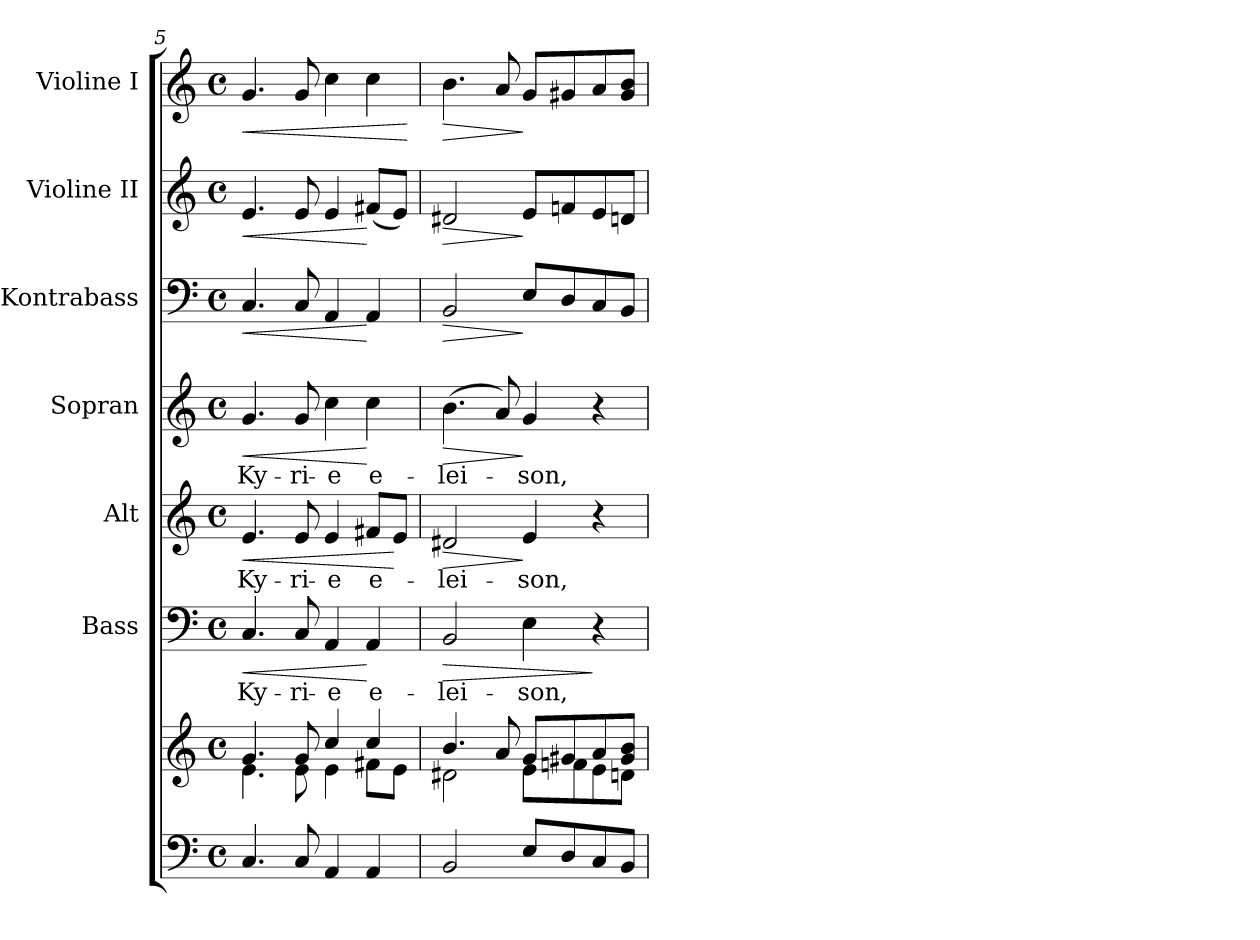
**kern	**kern	**kern	**text	**dynam	**kern	**text	**dynam	**kern	**text	**dynam	**kern	**dynam	**kern	**dynam	**kern	**dynam
*part7	*part7	*part6	*part6	*part6	*part5	*part5	*part5	*part4	*part4	*part4	*part3	*part3	*part2	*part2	*part1	*part1
*staff8	*staff7	*staff6	*staff6	*staff6	*staff5	*staff5	*staff5	*staff4	*staff4	*staff4	*staff3	*staff3	*staff2	*staff2	*staff1	*staff1
*	*	*I"Bass	*	*	*I"Alt	*	*	*I"Sopran	*	*	*I"Kontrabass	*	*I"Violine II	*	*I"Violine I	*
*	*	*I'B.	*	*	*I'A.	*	*	*I'S.	*	*	*I'Kb.	*	*I'Vl. II	*	*I'Vl. I	*
*clefF4	*clefG2	*clefF4	*	*	*clefG2	*	*	*clefG2	*	*	*clefF4	*	*clefG2	*	*clefG2	*
*	*	*	*	*	*	*	*	*	*	*	*ITrd7c12	*	*	*	*	*
*k[]	*k[]	*k[]	*	*	*k[]	*	*	*k[]	*	*	*k[]	*	*k[]	*	*k[]	*
*C:	*C:	*C:	*	*	*C:	*	*	*C:	*	*	*C:	*	*C:	*	*C:	*
*M4/4	*M4/4	*M4/4	*	*	*M4/4	*	*	*M4/4	*	*	*M4/4	*	*M4/4	*	*M4/4	*
*met(c)	*met(c)	*met(c)	*	*	*met(c)	*	*	*met(c)	*	*	*met(c)	*	*met(c)	*	*met(c)	*
=5	=5	=5	=5	=5	=5	=5	=5	=5	=5	=5	=5	=5	=5	=5	=5	=5
*	*^	*	*	*	*	*	*	*	*	*	*	*	*	*	*	*
!	!	!	!	!LO:LY:b	!LO:HP:b	!	!LO:LY:b	!LO:HP:b	!	!LO:LY:b	!LO:HP:b	!	!LO:HP:b	!	!LO:HP:b	!	!LO:HP:b
4.C/	4.g/	4.e\	4.C/	Ky-	<	4.e/	Ky-	<	4.g/	Ky-	<	4.CC/	<	4.e/	<	4.g/	<
!	!	!	!	!LO:LY:b	!	!	!LO:LY:b	!	!	!LO:LY:b	!	!	!	!	!	!	!
8C/	8g/	8e\	8C/	-ri-	.	8e/	-ri-	.	8g/	-ri-	.	8CC/	.	8e/	.	8g/	.
!	!	!	!	!LO:LY:b	!	!	!LO:LY:b	!	!	!LO:LY:b	!	!	!	!	!	!	!
4AA/	4cc/	4e\	4AA/	-e	.	4e/	-e	.	4cc\	-e	.	4AAA/	.	4e/	.	4cc\	.
!	!	!	!	!LO:LY:b	!	!	!LO:LY:b	!	!	!LO:LY:b	!	!	!	!	!	!	!
4AA/	4cc/	8f#X\L	4AA/	e-	[	8f#X/L	e-	.	4cc\	e-	[	4AAA/	[	(<8f#X/L	[	4cc\	.
.	.	8e\J	.	.	.	8e/J	.	[	.	.	.	.	.	8e/J)	.	.	.
*	*v	*v	*	*	*	*	*	*	*	*	*	*	*	*	*	*	*
.	.	.	.	.	.	.	.	.	.	.	.	.	.	.	.	[
=6	=6	=6	=6	=6	=6	=6	=6	=6	=6	=6	=6	=6	=6	=6	=6	=6
*	*^	*	*	*	*	*	*	*	*	*	*	*	*	*	*	*
!	!	!	!	!LO:LY:b	!LO:HP:b	!	!LO:LY:b	!LO:HP:b	!	!LO:LY:b	!LO:HP:b	!	!LO:HP:b	!	!LO:HP:b	!	!LO:HP:b
2BB/	4.b/	2d#X\	2BB/	-lei-	>	2d#X/	-lei-	>	(>4.b\	-lei-	>	2BBB/	>	2d#X/	>	4.b\	>
.	8a/	.	.	.	.	.	.	.	8a/)	.	.	.	.	.	.	8a/	.
!	!	!	!	!LO:LY:b	!	!	!LO:LY:b	!	!	!LO:LY:b	!	!	!	!	!	!	!
8E/L	8g/L	8e\L	4E\	-son,	.	4e/	-son,	]	4g/	-son,	]	8EE/L	]	8e/L	]	8g/L	]
8D/	8g#X/	8fn\	.	.	.	.	.	.	.	.	.	8DD/	.	8fn/	.	8g#X/	.
8C/	8a/	8e\	4r	.	]	4r	.	.	4r	.	.	8CC/	.	8e/	.	8a/	.
8BB/J	8g#/ 8b/J	8dn\J	.	.	.	.	.	.	.	.	.	8BBB/J	.	8dn/J	.	8g#/ 8b/J	.
*	*v	*v	*	*	*	*	*	*	*	*	*	*	*	*	*	*	*
=	=	=	=	=	=	=	=	=	=	=	=	=	=	=	=	=
*-	*-	*-	*-	*-	*-	*-	*-	*-	*-	*-	*-	*-	*-	*-	*-	*-
